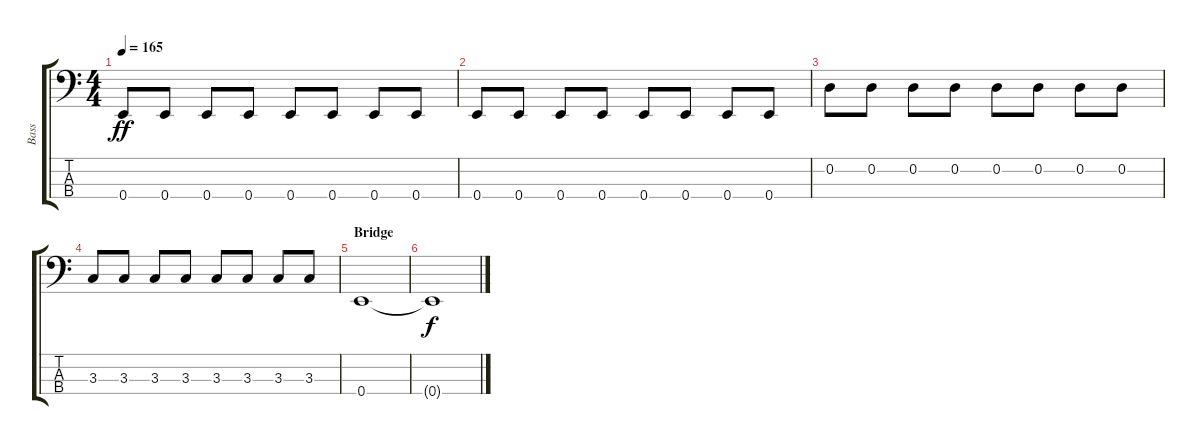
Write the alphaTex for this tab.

\track ("Bass" "Bass") {instrument electricbassfinger}
\staff {score tabs}
\tuning (G2 D2 A1 E1) {hide}
\ts (4 4)
\tempo 165
\clef f4
\ks c
0.4.8{dy ff} 0.4.8 0.4.8 0.4.8 0.4.8 0.4.8 0.4.8 0.4.8 |
0.4.8 0.4.8 0.4.8 0.4.8 0.4.8 0.4.8 0.4.8 0.4.8 |
0.2.8 0.2.8 0.2.8 0.2.8 0.2.8 0.2.8 0.2.8 0.2.8 |
3.3.8 3.3.8 3.3.8 3.3.8 3.3.8 3.3.8 3.3.8 3.3.8 |
\section ("" "Bridge")
0.4.1 |
0.4{t}.1{dy f}
